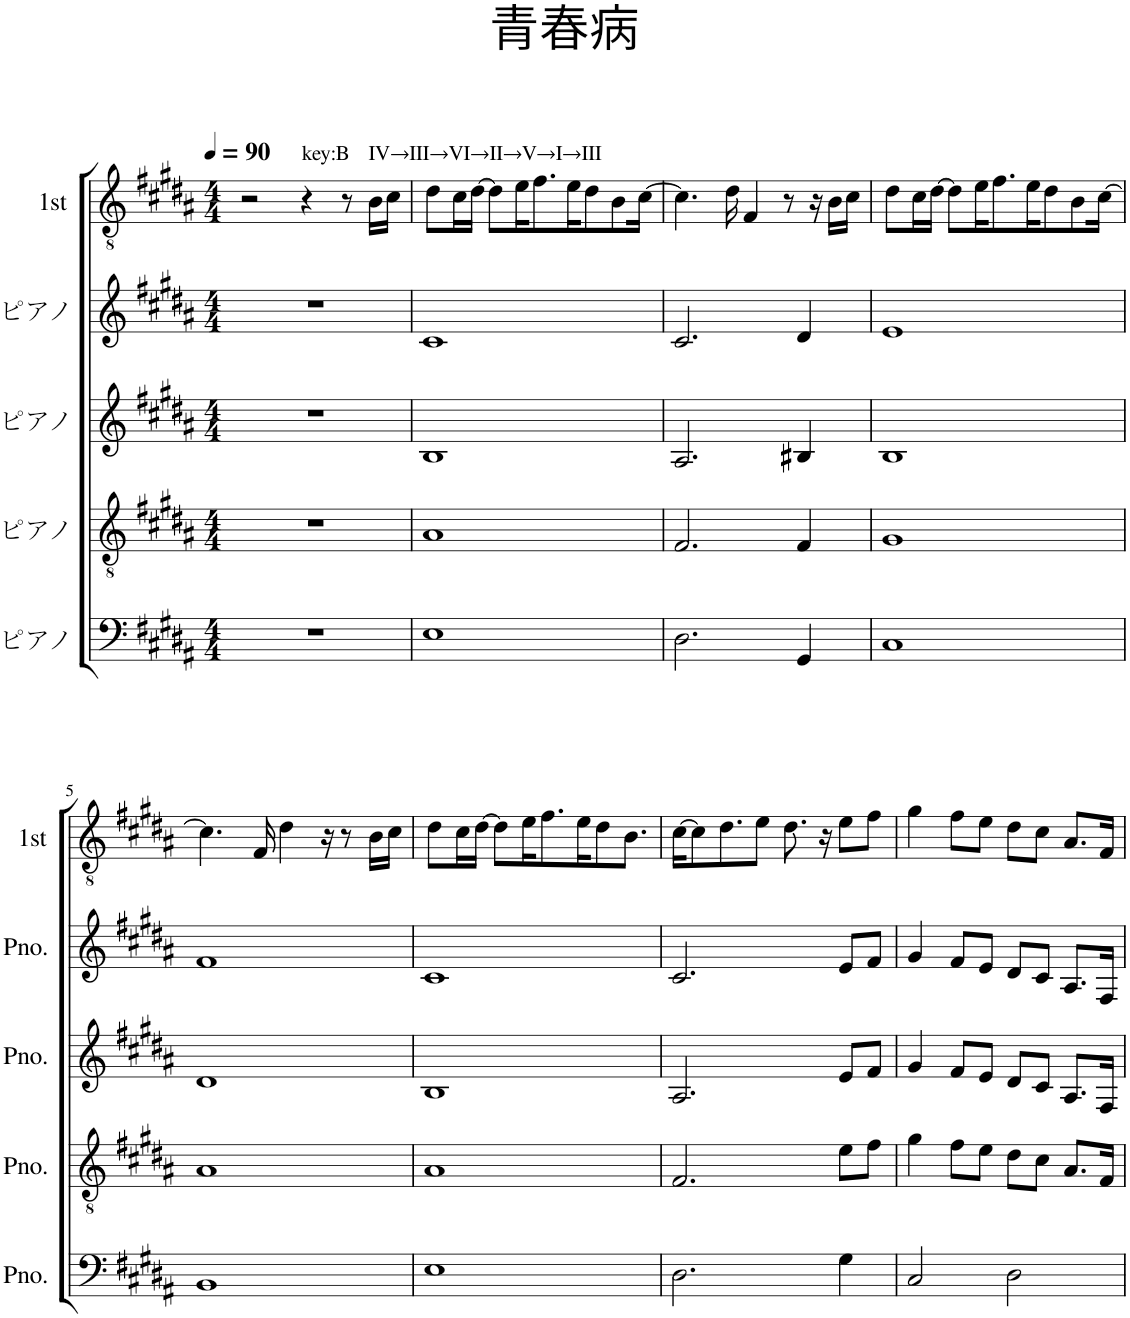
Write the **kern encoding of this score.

**kern	**kern	**kern	**kern	**kern
*part5	*part4	*part3	*part2	*part1
*staff5	*staff4	*staff3	*staff2	*staff1
*I"ピアノ	*I"ピアノ	*I"ピアノ	*I"ピアノ	*I"1st
*	*	*	*	*I'1st
*clefF4	*clefGv2	*clefG2	*clefG2	*clefGv2
*k[f#c#g#d#a#]	*k[f#c#g#d#a#]	*k[f#c#g#d#a#]	*k[f#c#g#d#a#]	*k[f#c#g#d#a#]
*M4/4	*M4/4	*M4/4	*M4/4	*M4/4
*MM90	*MM90	*MM90	*MM90	*MM90
=1	=1	=1	=1	=1
1r	1r	1r	1r	2r
!	!	!	!	!LO:TX:a:t=key&colon;B
.	.	.	.	4r
.	.	.	.	8r
!	!	!	!	!LO:TX:a:t=Ⅳ→Ⅲ→Ⅵ→Ⅱ→Ⅴ→Ⅰ→Ⅲ
.	.	.	.	16B\LL
.	.	.	.	16c#\JJ
=2	=2	=2	=2	=2
1E	1A#	1B	1c#	8d#\L
.	.	.	.	16c#\L
.	.	.	.	[16d#\JJ
.	.	.	.	8d#\L]
.	.	.	.	16e\K
.	.	.	.	8.f#\
.	.	.	.	16e\K
.	.	.	.	8d#\
.	.	.	.	8B\
.	.	.	.	[16c#\Jk
=3	=3	=3	=3	=3
2.D#\	2.F#/	2.A#/	2.c#/	4.c#\]
.	.	.	.	16d#\
.	.	.	.	4F#/
.	.	.	.	8r
4GG#/	4F#/	4B#X/	4d#/	.
.	.	.	.	16r
.	.	.	.	16B\LL
.	.	.	.	16c#\JJ
=4	=4	=4	=4	=4
1C#	1G#	1B	1e	8d#\L
.	.	.	.	16c#\L
.	.	.	.	[16d#\JJ
.	.	.	.	8d#\L]
.	.	.	.	16e\K
.	.	.	.	8.f#\
.	.	.	.	16e\K
.	.	.	.	8d#\
.	.	.	.	8B\
.	.	.	.	[16c#\Jk
!!LO:LB:g=z
=5	=5	=5	=5	=5
1BB	1A#	1d#	1f#	4.c#\]
.	.	.	.	16F#/
.	.	.	.	4d#\
.	.	.	.	16r
.	.	.	.	8r
.	.	.	.	16B\LL
.	.	.	.	16c#\JJ
=6	=6	=6	=6	=6
1E	1A#	1B	1c#	8d#\L
.	.	.	.	16c#\L
.	.	.	.	[16d#\JJ
.	.	.	.	8d#\L]
.	.	.	.	16e\K
.	.	.	.	8.f#\
.	.	.	.	16e\K
.	.	.	.	8d#\
.	.	.	.	8.B\J
=7	=7	=7	=7	=7
2.D#\	2.F#/	2.A#/	2.c#/	[16c#\KL
.	.	.	.	8c#\]
.	.	.	.	8.d#\
.	.	.	.	8e\J
.	.	.	.	8.d#\
.	.	.	.	16r
4G#\	8e\L	8e/L	8e/L	8e\L
.	8f#\J	8f#/J	8f#/J	8f#\J
=8	=8	=8	=8	=8
2C#/	4g#\	4g#/	4g#/	4g#\
.	8f#\L	8f#/L	8f#/L	8f#\L
.	8e\J	8e/J	8e/J	8e\J
2D#\	8d#\L	8d#/L	8d#/L	8d#\L
.	8c#\J	8c#/J	8c#/J	8c#\J
.	8.A#/L	8.A#/L	8.A#/L	8.A#/L
.	16F#/Jk	16F#/Jk	16F#/Jk	16F#/Jk
=	=	=	=	=
*-	*-	*-	*-	*-
